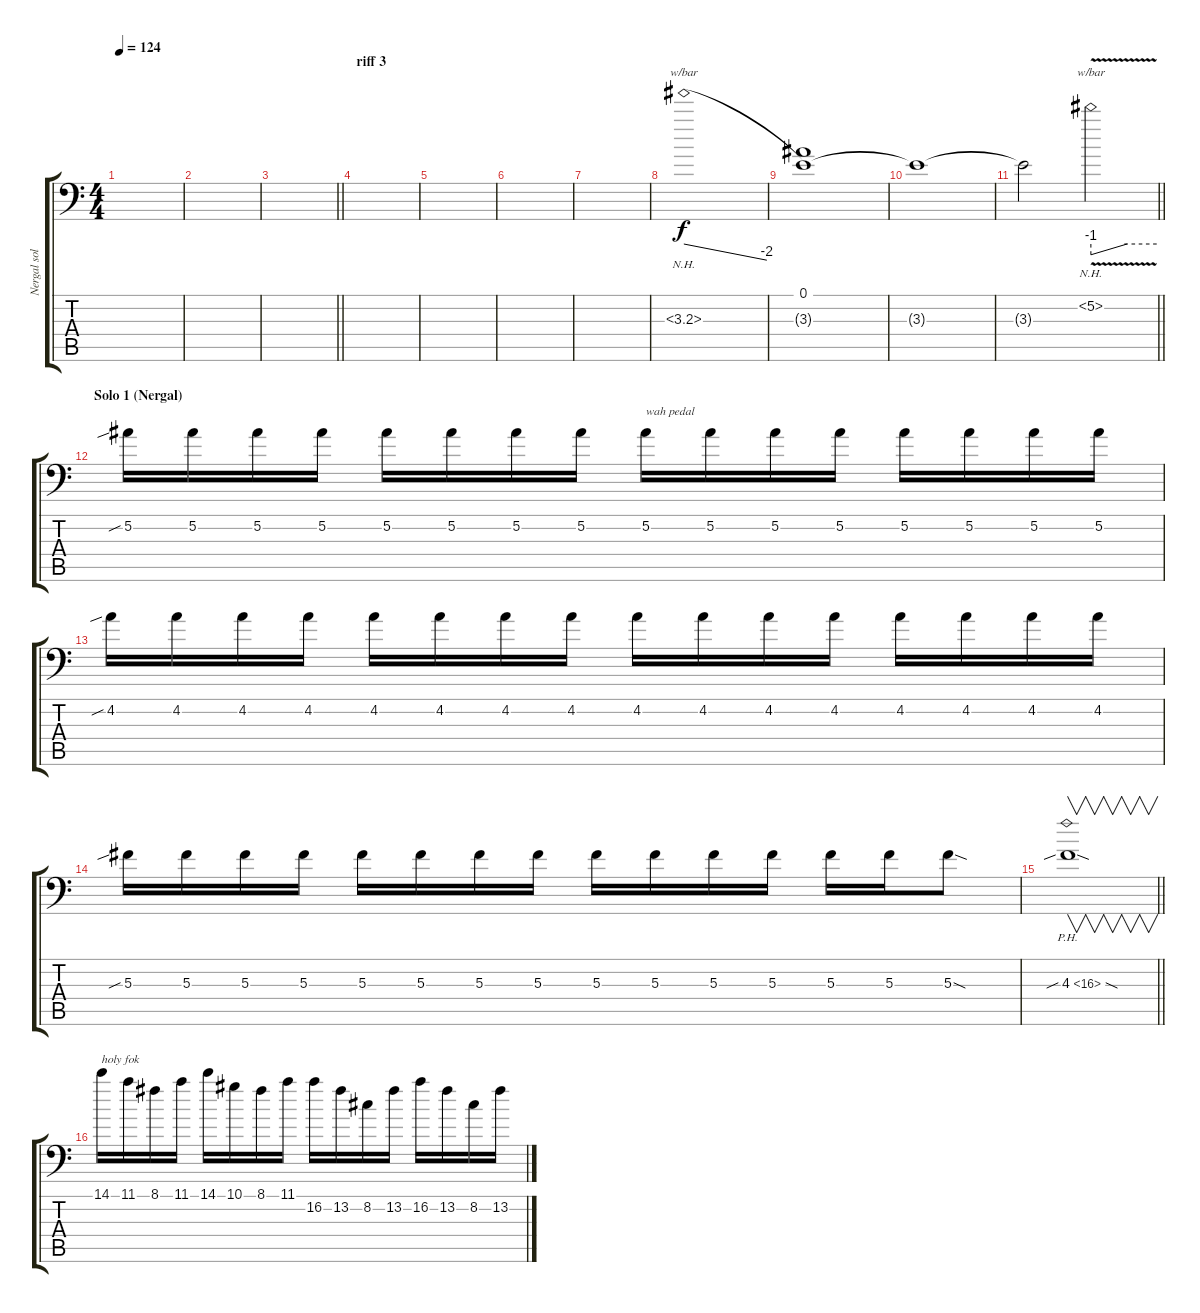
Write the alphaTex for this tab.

\track ("Nergal solo" "Nergal sol") {mute instrument distortionguitar}
\staff {score tabs}
\tuning (Bb3 F3 Db3 Ab2 Eb2 Bb1) {hide}
\ts (4 4)
\tempo 124
\clef f4
\ks c
|
|
\barLineRight lightlight
|
\section ("" "riff 3")
|
|
|
|
3.3{nh}.1{tbe (dive default 0 0 60 -8)} |
(0.1 3.3{t}).1 |
3.3{t}.1 |
\barLineRight lightlight
3.3{t}.2 5.2{nh v}.2{tbe (custom default 0 -4 33 0 60 0)} |
\section ("" "Solo 1 (Nergal)")
5.2{sib}.16 5.2.16 5.2.16 5.2.16 5.2.16 5.2.16 5.2.16 5.2.16 5.2.16{txt "wah pedal "} 5.2.16 5.2.16 5.2.16 5.2.16 5.2.16 5.2.16 5.2.16 |
4.2{sib}.16 4.2.16 4.2.16 4.2.16 4.2.16 4.2.16 4.2.16 4.2.16 4.2.16 4.2.16 4.2.16 4.2.16 4.2.16 4.2.16 4.2.16 4.2.16 |
5.3{sib}.16 5.3.16 5.3.16 5.3.16 5.3.16 5.3.16 5.3.16 5.3.16 5.3.16 5.3.16 5.3.16 5.3.16 5.3.16 5.3.16 5.3{sod}.8 |
\barLineRight lightlight
4.3{ph 12 sib sod}.1{v} |
14.1.16{txt "holy fok"} 11.1.16 8.1.16 11.1.16 14.1.16 10.1.16 8.1.16 11.1.16 16.2.16 13.2.16 8.2.16 13.2.16 16.2.16 13.2.16 8.2.16 13.2.16
